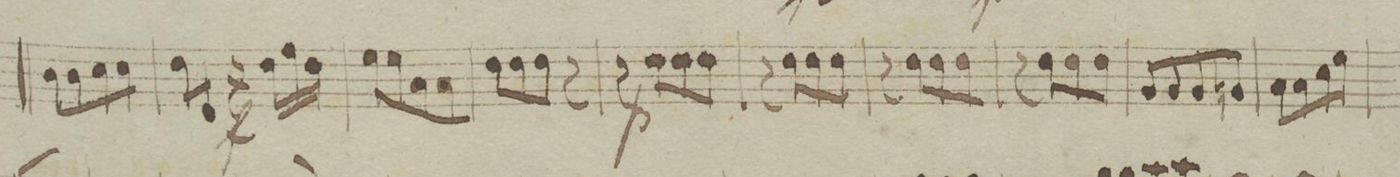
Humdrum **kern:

**kern	**dynam
*I"Viola	*
*clefC3	*
*k[b-e-a-]	*
*M2/4	*
8c\L	.
8c\	.
8d\	.
8d\J	.
=127	=127
8e-\L	.
8E-/J	.
16r	f
16e-\LL	.
16g\	.
16e-\JJ	.
=128	=128
8f\L	.
8f\	.
8B-\	.
8B-\J	.
=129	=129
8e-\L	.
8e-\	.
8e-\J	.
8r	.
=130	=130
8r	p
8e-\L	.
8e-\	.
8e-\J	.
=131	=131
8r	.
8e-\L	.
8e-\	.
8e-\J	.
=132	=132
8r	.
8e-\L	.
8e-\	.
8e-\J	.
=133	=133
8r	.
8e-\L	.
8e-\	.
8e-\J	.
=134	=134
8A-/L	.
8A-/	.
8A-/	.
8An/J	.
=135	=135
8B-\L	.
8B-\	.
8d\	.
8f\J	.
=136	=136
*-	*-
